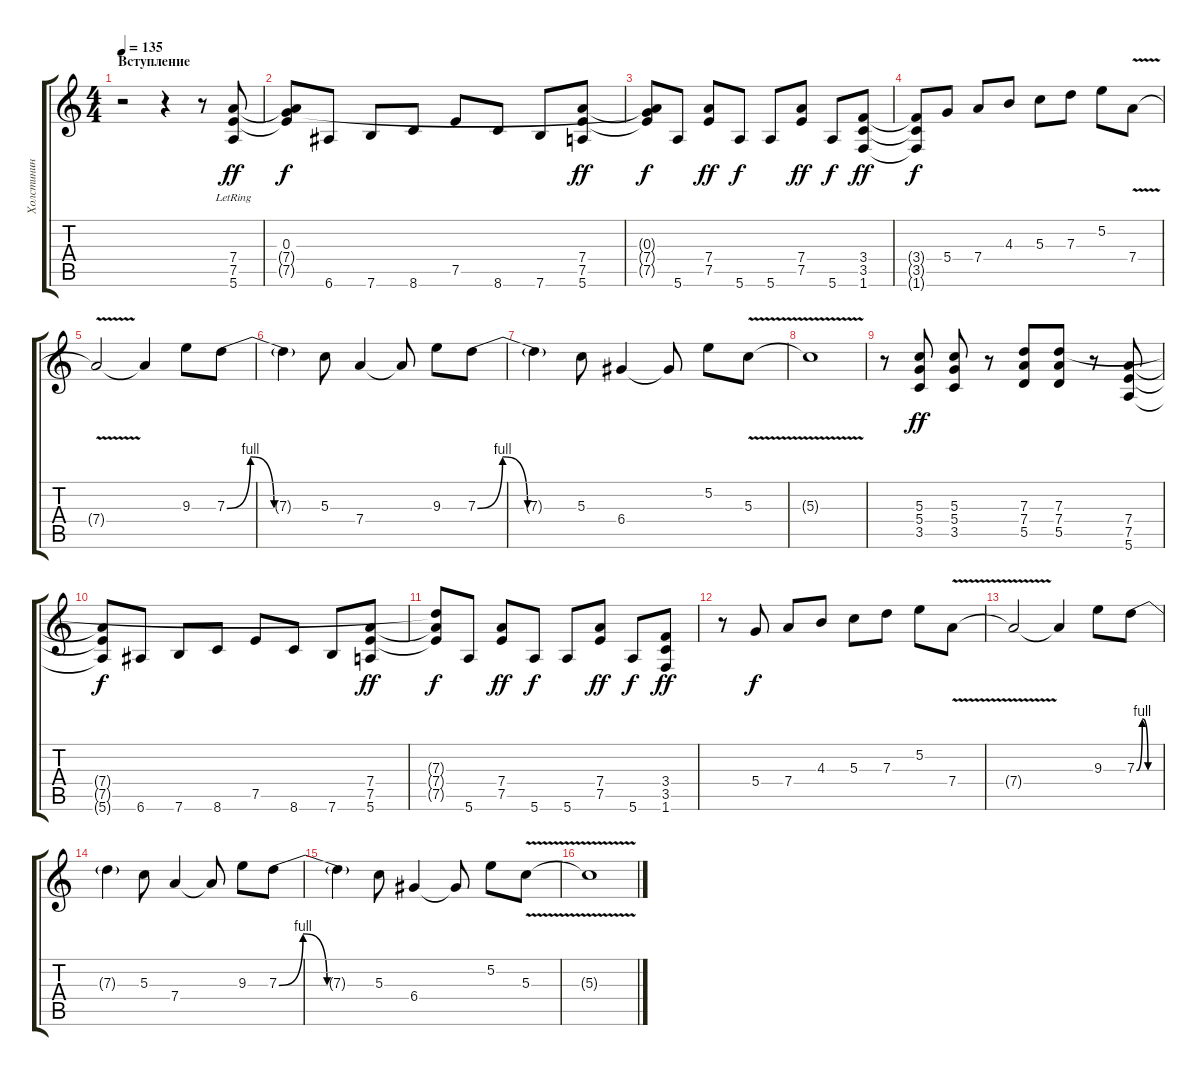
\track ("Холстинин" "Холстинин") {instrument distortionguitar}
\staff {score tabs}
\tuning (E4 B3 G3 D3 A2 E2) {hide}
\ts (4 4)
\section ("" "Вступление")
\tempo 135
\clef g2
\ks c
r.2{dy ff instrument distortionguitar} r.4 r.8 (7.4 7.5{lr} 5.6).8 |
(0.3 7.4{t} 7.5{t}).8{dy f} 6.6.8 7.6.8 8.6.8 7.5.8 8.6.8 7.6.8 (7.4 7.5 5.6).8{dy ff} |
(0.3{t} 7.4{t} 7.5{t}).8{dy f} 5.6.8 (7.4 7.5).8{dy ff} 5.6.8{dy f} 5.6.8 (7.4 7.5).8{dy ff} 5.6.8{dy f} (3.4 3.5 1.6).8{dy ff} |
(3.4{t} 3.5{t} 1.6{t}).8{dy f} 5.4.8 7.4.8 4.3.8 5.3.8 7.3.8 5.2.8 7.4{v}.8 |
7.4{t}.2 7.4{t}.4 9.3.8 7.3{be (custom 0 0 15 4 30 0 60 0)}.8 |
7.3{t}.4 5.3.8 7.4.4 7.4{t}.8 9.3.8 7.3{be (custom 0 0 15 4 30 0 60 0)}.8 |
7.3{t}.4 5.3.8 6.4.4 6.4{t}.8 5.2.8 5.3{v}.8 |
5.3{t}.1 |
r.8 (5.3 5.4 3.5).8{dy ff} (5.3 5.4 3.5).8 r.8 (7.3 7.4 5.5).8 (7.3 7.4 5.5).8 r.8 (7.4 7.5 5.6).8 |
(7.4{t} 7.5{t} 5.6{t}).8{dy f} 6.6.8 7.6.8 8.6.8 7.5.8 8.6.8 7.6.8 (7.4 7.5 5.6).8{dy ff} |
(7.3{t} 7.4{t} 7.5{t}).8{dy f} 5.6.8 (7.4 7.5).8{dy ff} 5.6.8{dy f} 5.6.8 (7.4 7.5).8{dy ff} 5.6.8{dy f} (3.4 3.5 1.6).8{dy ff} |
r.8 5.4.8{dy f} 7.4.8 4.3.8 5.3.8 7.3.8 5.2.8 7.4{v}.8 |
7.4{t}.2 7.4{t}.4 9.3.8 7.3{be (custom 0 0 15 4 30 0 60 0)}.8 |
7.3{t}.4 5.3.8 7.4.4 7.4{t}.8 9.3.8 7.3{be (custom 0 0 15 4 30 0 60 0)}.8 |
7.3{t}.4 5.3.8 6.4.4 6.4{t}.8 5.2.8 5.3{v}.8 |
5.3{t}.1
